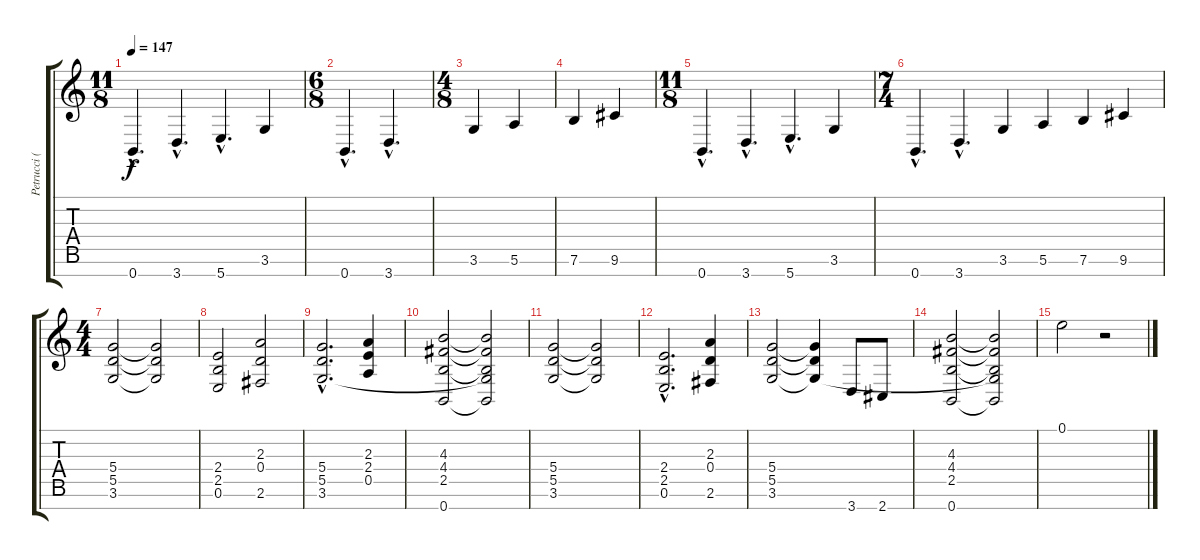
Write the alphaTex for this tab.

\track ("Petrucci (right)" "Petrucci (") {instrument distortionguitar}
\staff {score tabs}
\tuning (E4 B3 G3 D3 A2 E2 B1) {hide}
\ts (11 8)
\tempo 147
\clef g2
\ks c
0.7{hac}.4{d dy f} 3.7{hac}.4{d} 5.7{hac}.4{d} 3.6.4 |
\ts (6 8)
0.7{hac}.4{d} 3.7{hac}.4{d} |
\ts (4 8)
3.6.4 5.6.4 |
7.6.4 9.6.4 |
\ts (11 8)
0.7{hac}.4{d} 3.7{hac}.4{d} 5.7{hac}.4{d} 3.6.4 |
\ts (7 4)
0.7{hac}.4{d} 3.7{hac}.4{d} 3.6.4 5.6.4 7.6.4 9.6.4 |
\ts (4 4)
(5.4 5.5 3.6).2{volume 13} (5.4{t} 5.5{t} 3.6{t}).2 |
(2.4 2.5 0.6).2 (2.3 0.4 2.6).2 |
(5.4{hac} 5.5{hac} 3.6{hac}).2{d} (2.3 2.4 0.5).4 |
(4.3 4.4 2.5 0.7).2 (4.3{t} 4.4{t} 2.5{t} 3.6{t} 0.7{t}).2 |
(5.4 5.5 3.6).2 (5.4{t} 5.5{t} 3.6{t}).2 |
(2.4{hac} 2.5{hac} 0.6{hac}).2{d} (2.3 0.4 2.6).4 |
(5.4 5.5 3.6).2 (5.4{t} 5.5{t} 3.6{t}).4 3.7.8 2.7.8 |
(4.3 4.4 2.5 0.7).2 (4.3{t} 4.4{t} 2.5{t} 3.6{t} 0.7{t}).2 |
0.1.2{volume 16} r.2
